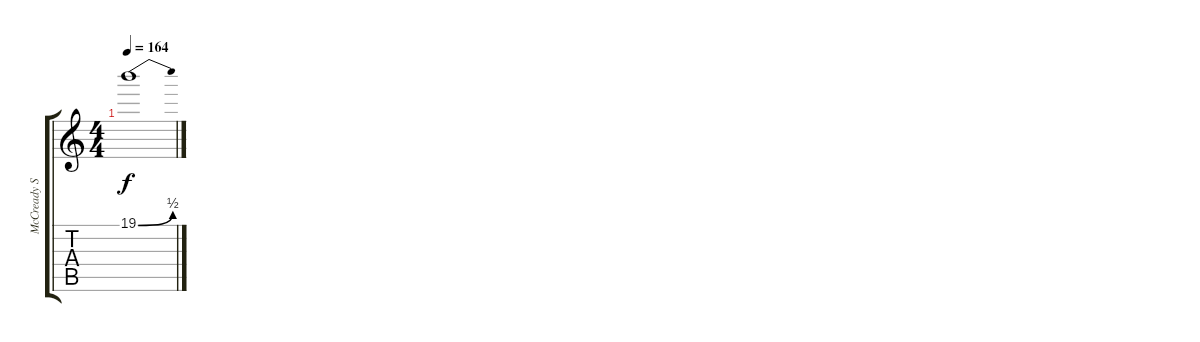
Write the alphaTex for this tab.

\track ("McCready Solo" "McCready S") {instrument overdrivenguitar}
\staff {score tabs}
\tuning (E4 B3 G3 D3 A2 E2) {hide}
\ts (4 4)
\tempo 164
\clef g2
\ks c
19.1{be (bend 0 0 60 2)}.1{dy f}
